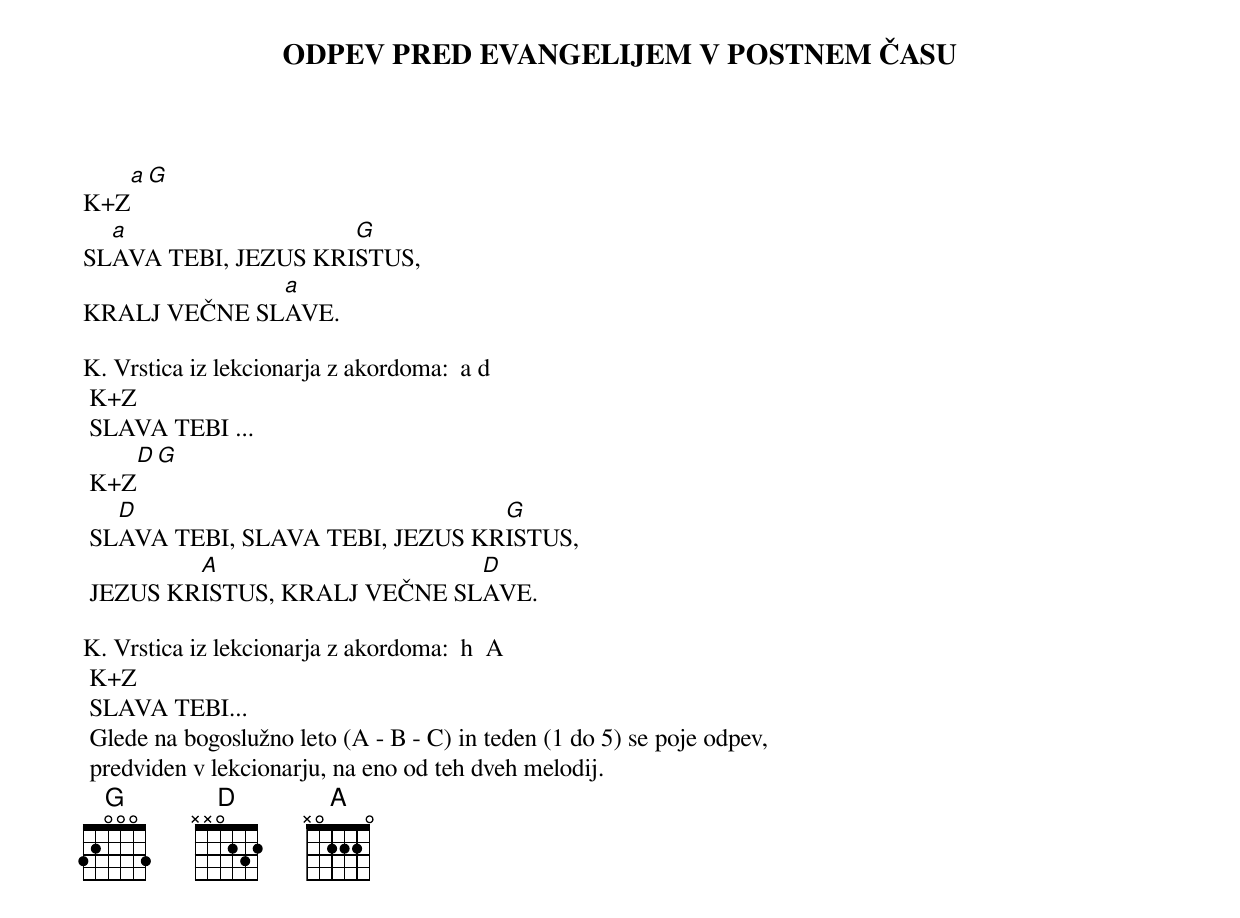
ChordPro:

{title: ODPEV PRED EVANGELIJEM V POSTNEM ČASU}

K+Z[a][G]
SL[a]AVA TEBI, JEZUS KRI[G]STUS,
KRALJ VEČNE SL[a]AVE.

K.	Vrstica iz lekcionarja z akordoma:  a d
	K+Z
	SLAVA TEBI ...
	K+Z[D][G]
	SL[D]AVA TEBI, SLAVA TEBI, JEZUS KR[G]ISTUS,
	JEZUS KR[A]ISTUS, KRALJ VEČNE SL[D]AVE.

K.	Vrstica iz lekcionarja z akordoma:  h  A
	K+Z
	SLAVA TEBI...
	Glede na bogoslužno leto (A - B - C) in teden (1 do 5) se poje odpev,
	predviden v lekcionarju, na eno od teh dveh melodij.
